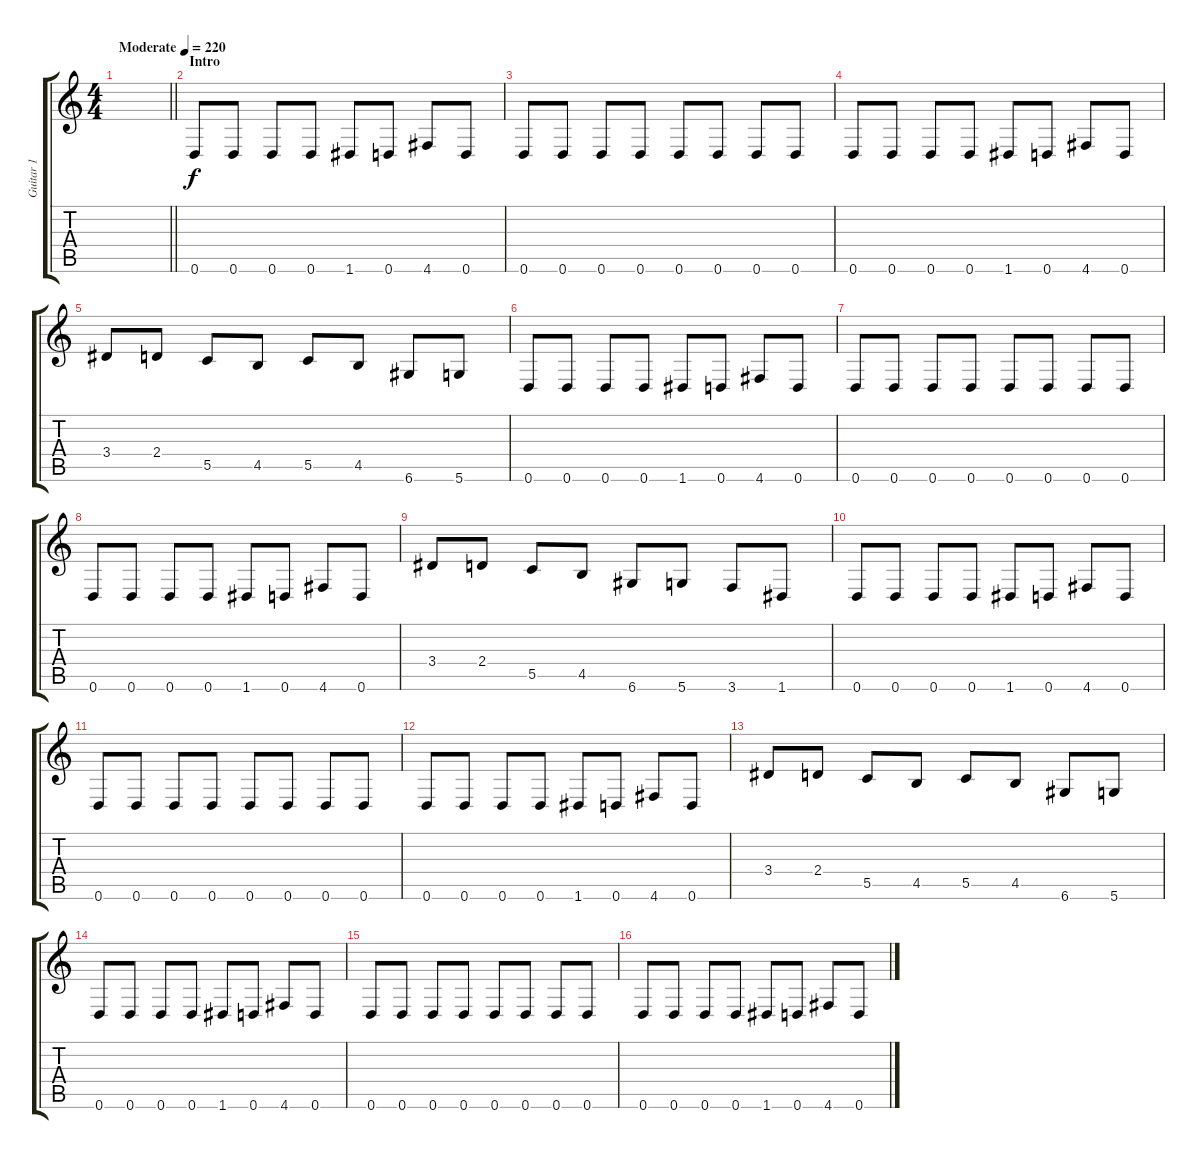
\track ("Guitar 1" "Guitar 1") {instrument distortionguitar}
\staff {score tabs}
\tuning (D4 A3 F3 C3 G2 D2) {hide}
\ts (4 4)
\tempo (220 "Moderate")
\clef g2
\barLineRight lightlight
\ks c
|
\section ("" "Intro")
0.6.8 0.6.8 0.6.8 0.6.8 1.6.8 0.6.8 4.6.8 0.6.8 |
0.6.8 0.6.8 0.6.8 0.6.8 0.6.8 0.6.8 0.6.8 0.6.8 |
0.6.8 0.6.8 0.6.8 0.6.8 1.6.8 0.6.8 4.6.8 0.6.8 |
3.4.8 2.4.8 5.5.8 4.5.8 5.5.8 4.5.8 6.6.8 5.6.8 |
0.6.8 0.6.8 0.6.8 0.6.8 1.6.8 0.6.8 4.6.8 0.6.8 |
0.6.8 0.6.8 0.6.8 0.6.8 0.6.8 0.6.8 0.6.8 0.6.8 |
0.6.8 0.6.8 0.6.8 0.6.8 1.6.8 0.6.8 4.6.8 0.6.8 |
3.4.8 2.4.8 5.5.8 4.5.8 6.6.8 5.6.8 3.6.8 1.6.8 |
0.6.8 0.6.8 0.6.8 0.6.8 1.6.8 0.6.8 4.6.8 0.6.8 |
0.6.8 0.6.8 0.6.8 0.6.8 0.6.8 0.6.8 0.6.8 0.6.8 |
0.6.8 0.6.8 0.6.8 0.6.8 1.6.8 0.6.8 4.6.8 0.6.8 |
3.4.8 2.4.8 5.5.8 4.5.8 5.5.8 4.5.8 6.6.8 5.6.8 |
0.6.8 0.6.8 0.6.8 0.6.8 1.6.8 0.6.8 4.6.8 0.6.8 |
0.6.8 0.6.8 0.6.8 0.6.8 0.6.8 0.6.8 0.6.8 0.6.8 |
0.6.8 0.6.8 0.6.8 0.6.8 1.6.8 0.6.8 4.6.8 0.6.8
